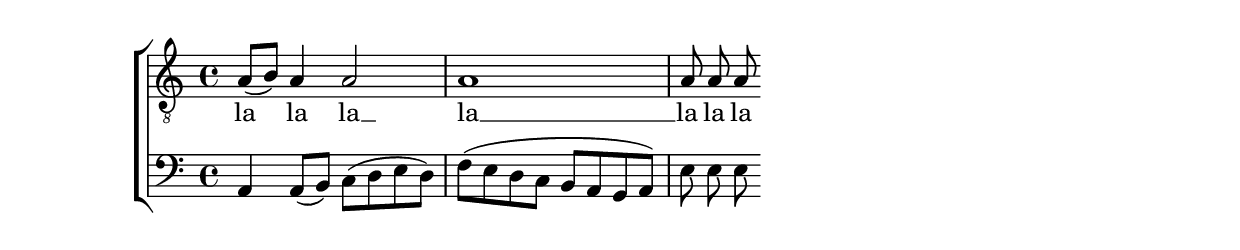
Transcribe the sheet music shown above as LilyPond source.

\version "2.10"

words = \lyricmode { la4 __ la \set associatedVoice = #"bass" la2 __
			%But the extender won't be long enough unless you:
			\once \override LyricExtender #'minimum-length = #33	
  			la1 __  la8 la la } 

\score { \context ChoirStaff <<
		\context Staff = top {
			\context Voice = tenor \relative c' { \clef "G_8"
			a8( b) a4  a2 a1 a8 a  a }
			}
		\context Lyrics \words
		\context Staff = bottom {
			\context Voice = "bass " \relative c { \clef "bass"
			 a4 a8( b) c8( d e d) f( e d c b a g a) e'8 e e }
			}
			>>
	}


